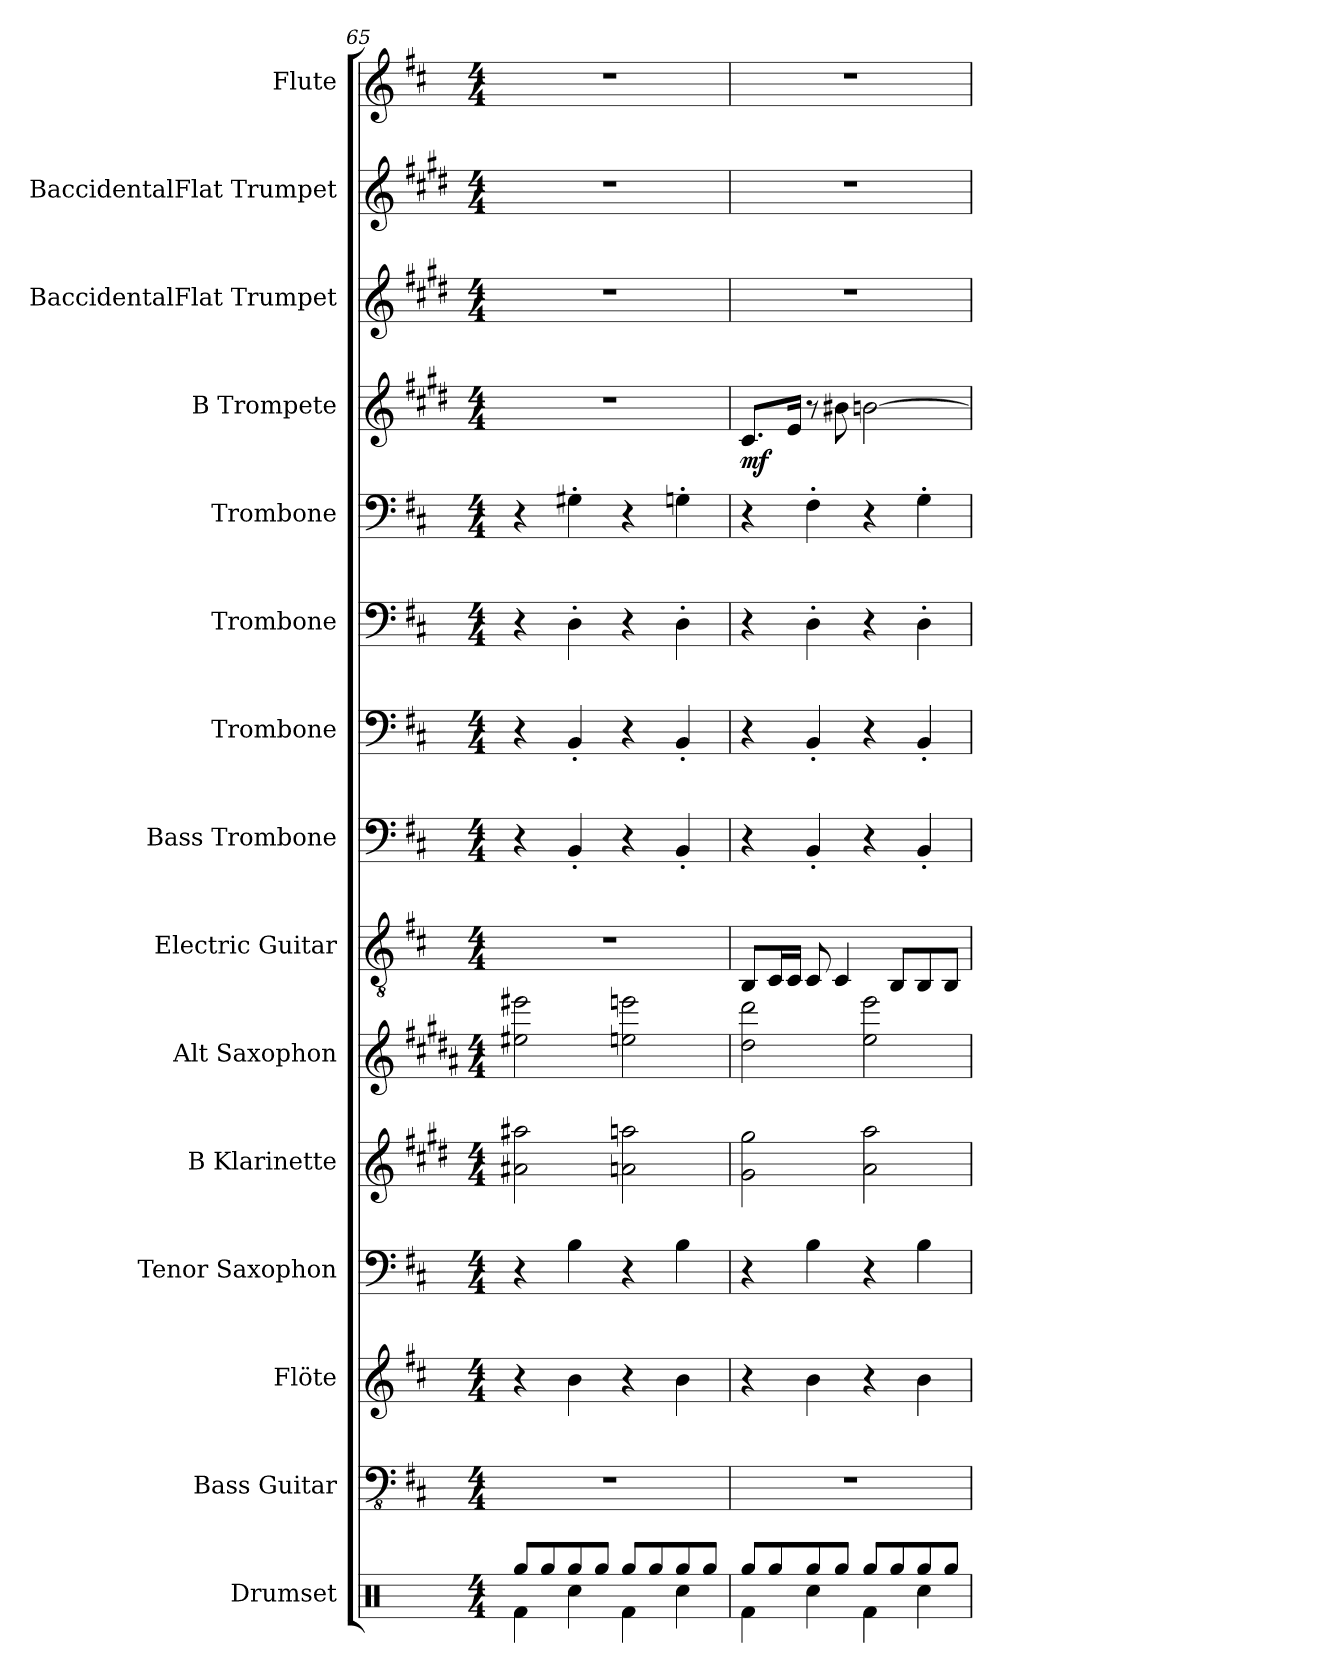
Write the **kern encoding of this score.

**kern	**kern	**kern	**kern	**kern	**kern	**kern	**kern	**kern	**kern	**kern	**kern	**dynam	**kern	**kern	**kern
*part15	*part14	*part13	*part12	*part11	*part10	*part9	*part8	*part7	*part6	*part5	*part4	*part4	*part3	*part2	*part1
*staff15	*staff14	*staff13	*staff12	*staff11	*staff10	*staff9	*staff8	*staff7	*staff6	*staff5	*staff4	*staff4	*staff3	*staff2	*staff1
*I"Drumset	*I"Bass Guitar	*I"Flöte	*I"Tenor Saxophon	*I"B Klarinette	*I"Alt Saxophon	*I"Electric Guitar	*I"Bass Trombone	*I"Trombone	*I"Trombone	*I"Trombone	*I"B Trompete	*	*I"BaccidentalFlat Trumpet	*I"BaccidentalFlat Trumpet	*I"Flute
*I'Drs.	*I'B. Guit.	*I'Fl.	*I'T. Sax.	*I'B Kl.	*I'A. Sax.	*I'El. Guit.	*I'B. Trb.	*I'Trb.	*I'Trb.	*I'Trb.	*I'B Tpt.	*	*I'BaccidentalFlat Tpt.	*I'BaccidentalFlat Tpt.	*I'Fl.
*clefX	*clefFv4	*clefG2	*clefF4	*clefG2	*clefG2	*clefGv2	*clefF4	*clefF4	*clefF4	*clefF4	*clefG2	*	*clefG2	*clefG2	*clefG2
*	*	*	*ITrd8c14	*ITrd1c2	*ITrd5c9	*	*	*	*	*	*ITrd1c2	*	*ITrd1c2	*ITrd1c2	*
*k[]	*k[f#c#]	*k[f#c#]	*k[f#c#]	*k[f#c#]	*k[f#c#]	*k[f#c#]	*k[f#c#]	*k[f#c#]	*k[f#c#]	*k[f#c#]	*k[f#c#]	*	*k[f#c#]	*k[f#c#]	*k[f#c#]
*M4/4	*M4/4	*M4/4	*M4/4	*M4/4	*M4/4	*M4/4	*M4/4	*M4/4	*M4/4	*M4/4	*M4/4	*	*M4/4	*M4/4	*M4/4
=65	=65	=65	=65	=65	=65	=65	=65	=65	=65	=65	=65	=65	=65	=65	=65
*^	*	*	*	*	*	*	*	*	*	*	*	*	*	*	*
8Rgg/L	4Rf\	1r	4r	4r	2g#X\ 2gg#X\	2g#X\ 2gg#X\	1r	4r	4r	4r	4r	1r	.	1r	1r	1r
8Rgg/	.	.	.	.	.	.	.	.	.	.	.	.	.	.	.	.
8Rgg/	4Rcc\	.	4b\	4BB\	.	.	.	4BB'/	4BB'/	4D'\	4G#X'\	.	.	.	.	.
8Rgg/J	.	.	.	.	.	.	.	.	.	.	.	.	.	.	.	.
8Rgg/L	4Rf\	.	4r	4r	2gn\ 2ggn\	2gn\ 2ggn\	.	4r	4r	4r	4r	.	.	.	.	.
8Rgg/	.	.	.	.	.	.	.	.	.	.	.	.	.	.	.	.
8Rgg/	4Rcc\	.	4b\	4BB\	.	.	.	4BB'/	4BB'/	4D'\	4Gn'\	.	.	.	.	.
8Rgg/J	.	.	.	.	.	.	.	.	.	.	.	.	.	.	.	.
=66	=66	=66	=66	=66	=66	=66	=66	=66	=66	=66	=66	=66	=66	=66	=66	=66
!	!	!	!	!	!	!	!	!	!	!	!	!	!LO:DY:b	!	!	!
8Rgg/L	4Rf\	1r	4r	4r	2f#\ 2ff#\	2f#\ 2ff#\	8BB/L	4r	4r	4r	4r	8.B/L	mf	1r	1r	1r
8Rgg/	.	.	.	.	.	.	16C#/L	.	.	.	.	.	.	.	.	.
.	.	.	.	.	.	.	16C#/JJ	.	.	.	.	16d/Jk	.	.	.	.
8Rgg/	4Rcc\	.	4b\	4BB\	.	.	8C#/	4BB'/	4BB'/	4D'\	4F#'\	8r	.	.	.	.
8Rgg/J	.	.	.	.	.	.	4C#/	.	.	.	.	8a#X\	.	.	.	.
8Rgg/L	4Rf\	.	4r	4r	2g\ 2gg\	2g\ 2gg\	.	4r	4r	4r	4r	[2an\	.	.	.	.
8Rgg/	.	.	.	.	.	.	8BB/L	.	.	.	.	.	.	.	.	.
8Rgg/	4Rcc\	.	4b\	4BB\	.	.	8BB/	4BB'/	4BB'/	4D'\	4G'\	.	.	.	.	.
8Rgg/J	.	.	.	.	.	.	8BB/J	.	.	.	.	.	.	.	.	.
*v	*v	*	*	*	*	*	*	*	*	*	*	*	*	*	*	*
=	=	=	=	=	=	=	=	=	=	=	=	=	=	=	=
*-	*-	*-	*-	*-	*-	*-	*-	*-	*-	*-	*-	*-	*-	*-	*-
